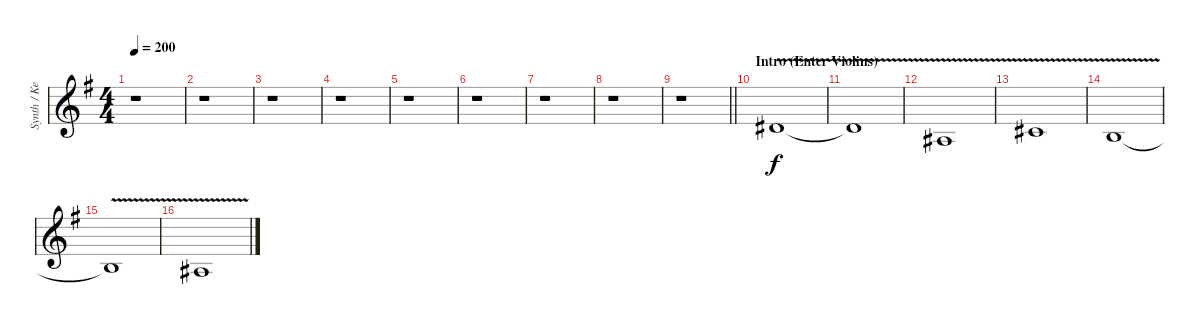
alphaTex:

\track ("Synth / Keyboard III" "Synth / Ke") {instrument violin}
\staff {score}
\tuning (Eb4 Bb3 Gb3 Db3 Ab2 Eb2) {hide}
\ts (4 4)
\tempo 200
\clef g2
\ks g
r.1{dy f} |
r.1 |
r.1 |
r.1 |
r.1 |
r.1 |
r.1 |
r.1 |
\barLineRight lightlight
r.1 |
\section ("" "Intro (Enter Violins)")
9.3{v}.1 |
9.3{t}.1 |
9.4{v}.1 |
7.3{v}.1 |
10.4{v}.1 |
10.4{t}.1 |
9.4{v}.1
